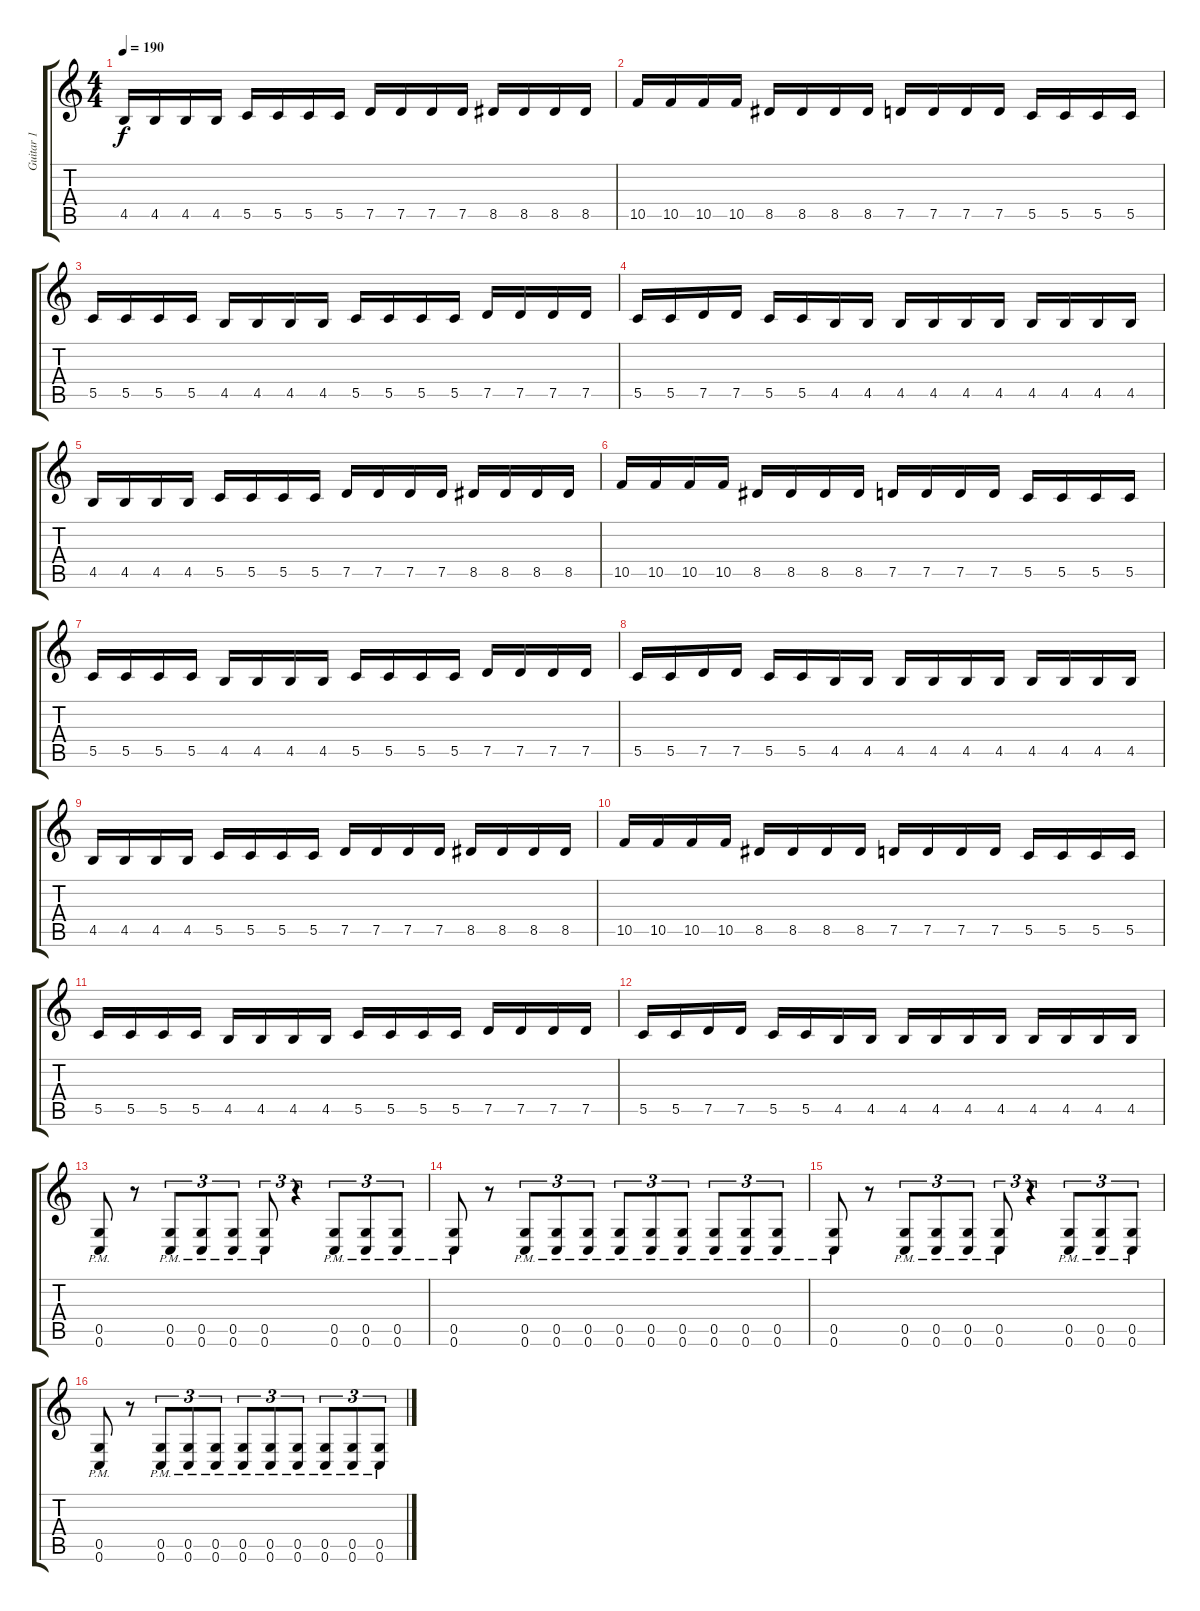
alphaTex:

\track ("Guitar 1" "Guitar 1") {instrument distortionguitar}
\staff {score tabs}
\tuning (D4 A3 F3 C3 G2 C2) {hide}
\ts (4 4)
\tempo 190
\clef g2
\ks c
4.5.16{dy f} 4.5.16 4.5.16 4.5.16 5.5.16 5.5.16 5.5.16 5.5.16 7.5.16 7.5.16 7.5.16 7.5.16 8.5.16 8.5.16 8.5.16 8.5.16 |
10.5.16 10.5.16 10.5.16 10.5.16 8.5.16 8.5.16 8.5.16 8.5.16 7.5.16 7.5.16 7.5.16 7.5.16 5.5.16 5.5.16 5.5.16 5.5.16 |
5.5.16 5.5.16 5.5.16 5.5.16 4.5.16 4.5.16 4.5.16 4.5.16 5.5.16 5.5.16 5.5.16 5.5.16 7.5.16 7.5.16 7.5.16 7.5.16 |
5.5.16 5.5.16 7.5.16 7.5.16 5.5.16 5.5.16 4.5.16 4.5.16 4.5.16 4.5.16 4.5.16 4.5.16 4.5.16 4.5.16 4.5.16 4.5.16 |
4.5.16 4.5.16 4.5.16 4.5.16 5.5.16 5.5.16 5.5.16 5.5.16 7.5.16 7.5.16 7.5.16 7.5.16 8.5.16 8.5.16 8.5.16 8.5.16 |
10.5.16 10.5.16 10.5.16 10.5.16 8.5.16 8.5.16 8.5.16 8.5.16 7.5.16 7.5.16 7.5.16 7.5.16 5.5.16 5.5.16 5.5.16 5.5.16 |
5.5.16 5.5.16 5.5.16 5.5.16 4.5.16 4.5.16 4.5.16 4.5.16 5.5.16 5.5.16 5.5.16 5.5.16 7.5.16 7.5.16 7.5.16 7.5.16 |
5.5.16 5.5.16 7.5.16 7.5.16 5.5.16 5.5.16 4.5.16 4.5.16 4.5.16 4.5.16 4.5.16 4.5.16 4.5.16 4.5.16 4.5.16 4.5.16 |
4.5.16 4.5.16 4.5.16 4.5.16 5.5.16 5.5.16 5.5.16 5.5.16 7.5.16 7.5.16 7.5.16 7.5.16 8.5.16 8.5.16 8.5.16 8.5.16 |
10.5.16 10.5.16 10.5.16 10.5.16 8.5.16 8.5.16 8.5.16 8.5.16 7.5.16 7.5.16 7.5.16 7.5.16 5.5.16 5.5.16 5.5.16 5.5.16 |
5.5.16 5.5.16 5.5.16 5.5.16 4.5.16 4.5.16 4.5.16 4.5.16 5.5.16 5.5.16 5.5.16 5.5.16 7.5.16 7.5.16 7.5.16 7.5.16 |
5.5.16 5.5.16 7.5.16 7.5.16 5.5.16 5.5.16 4.5.16 4.5.16 4.5.16 4.5.16 4.5.16 4.5.16 4.5.16 4.5.16 4.5.16 4.5.16 |
(0.5{pm} 0.6{pm}).8 r.8 (0.5{pm} 0.6{pm}).8{tu (3 2)} (0.5{pm} 0.6{pm}).8{tu (3 2)} (0.5{pm} 0.6{pm}).8{tu (3 2)} (0.5{pm} 0.6{pm}).8{tu (3 2)} r.4{tu (3 2)} (0.5{pm} 0.6{pm}).8{tu (3 2)} (0.5{pm} 0.6{pm}).8{tu (3 2)} (0.5{pm} 0.6{pm}).8{tu (3 2)} |
(0.5{pm} 0.6{pm}).8 r.8 (0.5{pm} 0.6{pm}).8{tu (3 2)} (0.5{pm} 0.6{pm}).8{tu (3 2)} (0.5{pm} 0.6{pm}).8{tu (3 2)} (0.5{pm} 0.6{pm}).8{tu (3 2)} (0.5{pm} 0.6{pm}).8{tu (3 2)} (0.5{pm} 0.6{pm}).8{tu (3 2)} (0.5{pm} 0.6{pm}).8{tu (3 2)} (0.5{pm} 0.6{pm}).8{tu (3 2)} (0.5{pm} 0.6{pm}).8{tu (3 2)} |
(0.5{pm} 0.6{pm}).8 r.8 (0.5{pm} 0.6{pm}).8{tu (3 2)} (0.5{pm} 0.6{pm}).8{tu (3 2)} (0.5{pm} 0.6{pm}).8{tu (3 2)} (0.5{pm} 0.6{pm}).8{tu (3 2)} r.4{tu (3 2)} (0.5{pm} 0.6{pm}).8{tu (3 2)} (0.5{pm} 0.6{pm}).8{tu (3 2)} (0.5{pm} 0.6{pm}).8{tu (3 2)} |
(0.5{pm} 0.6{pm}).8 r.8 (0.5{pm} 0.6{pm}).8{tu (3 2)} (0.5{pm} 0.6{pm}).8{tu (3 2)} (0.5{pm} 0.6{pm}).8{tu (3 2)} (0.5{pm} 0.6{pm}).8{tu (3 2)} (0.5{pm} 0.6{pm}).8{tu (3 2)} (0.5{pm} 0.6{pm}).8{tu (3 2)} (0.5{pm} 0.6{pm}).8{tu (3 2)} (0.5{pm} 0.6{pm}).8{tu (3 2)} (0.5{pm} 0.6{pm}).8{tu (3 2)}
